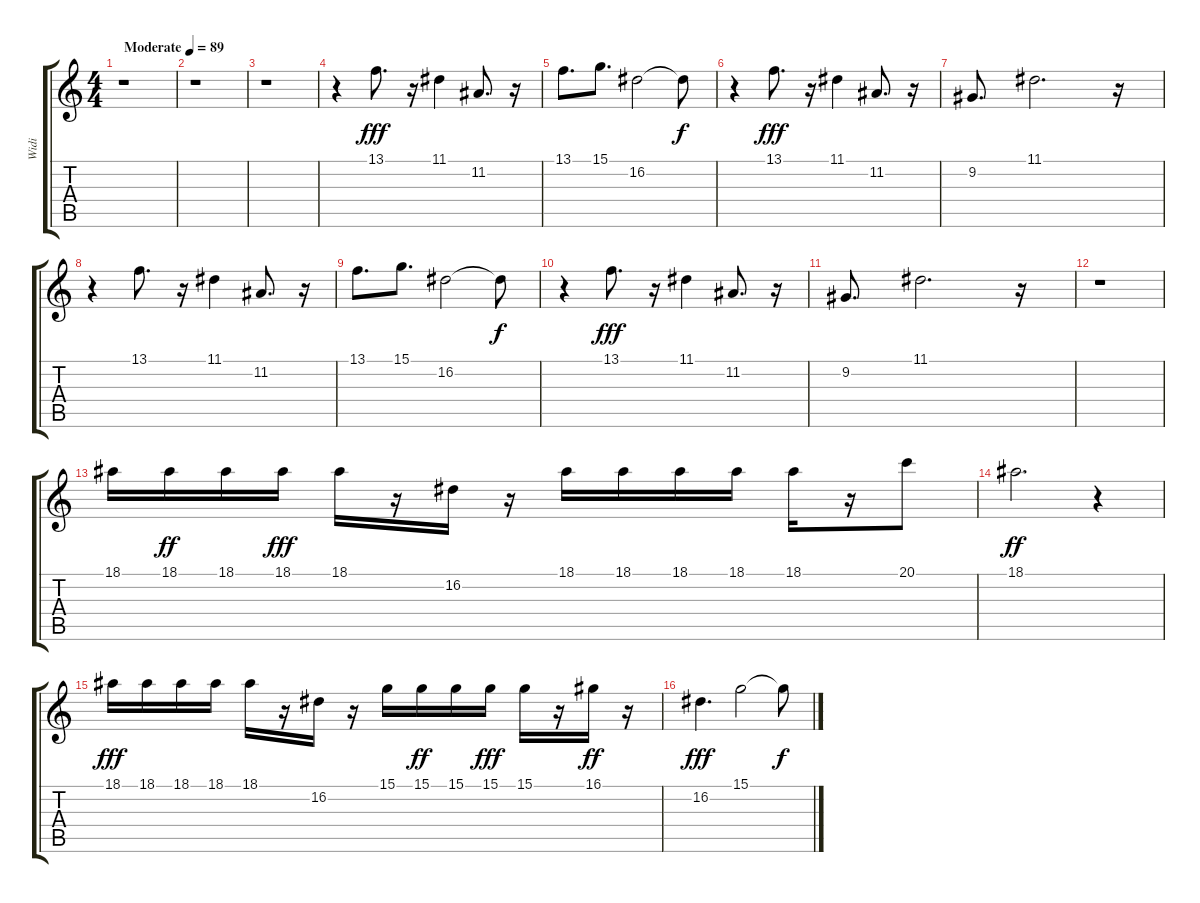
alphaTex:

\track ("Widi" "Widi") {instrument pad1newage}
\staff {score tabs}
\tuning (E4 B3 G3 D3 A2 E2) {hide}
\ts (4 4)
\tempo (89 "Moderate")
\clef g2
\ks c
r.1{dy fff instrument pad1newage} |
r.1 |
r.1 |
r.4 13.1.8{d} r.16 11.1.4 11.2.8{d} r.16 |
13.1.8{d} 15.1.8{d} 16.2.2 16.2{t}.8{dy f} |
r.4 13.1.8{d dy fff} r.16 11.1.4 11.2.8{d} r.16 |
9.2.8{d} 11.1.2{d} r.16 |
r.4 13.1.8{d} r.16 11.1.4 11.2.8{d} r.16 |
13.1.8{d} 15.1.8{d} 16.2.2 16.2{t}.8{dy f} |
r.4 13.1.8{d dy fff} r.16 11.1.4 11.2.8{d} r.16 |
9.2.8{d} 11.1.2{d} r.16 |
r.1 |
18.1.16 18.1.16{dy ff} 18.1.16 18.1.16{dy fff} 18.1.16 r.16 16.2.16 r.16 18.1.16 18.1.16 18.1.16 18.1.16 18.1.16 r.16 20.1.8 |
18.1.2{d dy ff} r.4 |
18.1.16{dy fff} 18.1.16 18.1.16 18.1.16 18.1.16 r.16 16.2.16 r.16 15.1.16 15.1.16{dy ff} 15.1.16 15.1.16{dy fff} 15.1.16 r.16 16.1.16{dy ff} r.16 |
16.2.4{d dy fff} 15.1.2 15.1{t}.8{dy f}
